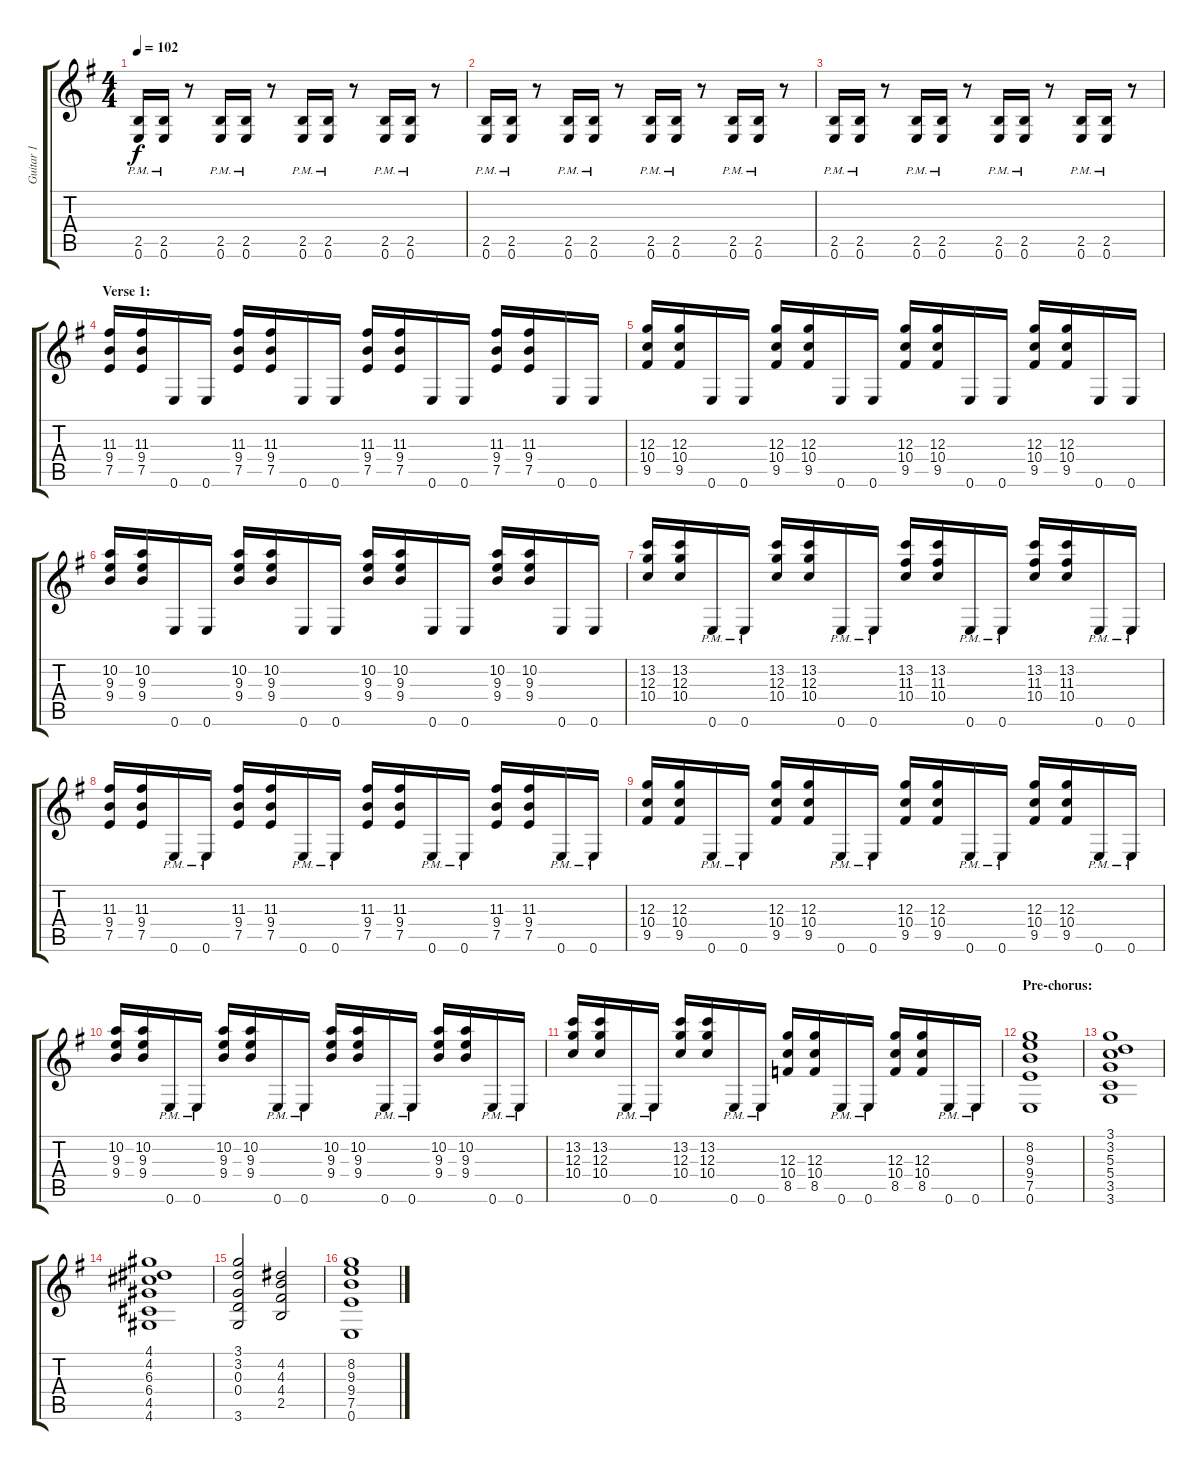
\track ("Guitar 1" "Guitar 1") {instrument distortionguitar}
\staff {score tabs}
\tuning (E4 B3 G3 D3 A2 E2) {hide}
\ts (4 4)
\tempo 102
\clef g2
\ks eminor
(2.5{pm} 0.6{pm}).16{dy f} (2.5{pm} 0.6{pm}).16 r.8 (2.5{pm} 0.6{pm}).16 (2.5{pm} 0.6{pm}).16 r.8 (2.5{pm} 0.6{pm}).16 (2.5{pm} 0.6{pm}).16 r.8 (2.5{pm} 0.6{pm}).16 (2.5{pm} 0.6{pm}).16 r.8 |
(2.5{pm} 0.6{pm}).16 (2.5{pm} 0.6{pm}).16 r.8 (2.5{pm} 0.6{pm}).16 (2.5{pm} 0.6{pm}).16 r.8 (2.5{pm} 0.6{pm}).16 (2.5{pm} 0.6{pm}).16 r.8 (2.5{pm} 0.6{pm}).16 (2.5{pm} 0.6{pm}).16 r.8 |
(2.5{pm} 0.6{pm}).16 (2.5{pm} 0.6{pm}).16 r.8 (2.5{pm} 0.6{pm}).16 (2.5{pm} 0.6{pm}).16 r.8 (2.5{pm} 0.6{pm}).16 (2.5{pm} 0.6{pm}).16 r.8 (2.5{pm} 0.6{pm}).16 (2.5{pm} 0.6{pm}).16 r.8 |
\section ("" "Verse 1:")
(11.3 9.4 7.5).16 (11.3 9.4 7.5).16 0.6.16 0.6.16 (11.3 9.4 7.5).16 (11.3 9.4 7.5).16 0.6.16 0.6.16 (11.3 9.4 7.5).16 (11.3 9.4 7.5).16 0.6.16 0.6.16 (11.3 9.4 7.5).16 (11.3 9.4 7.5).16 0.6.16 0.6.16 |
(12.3 10.4 9.5).16 (12.3 10.4 9.5).16 0.6.16 0.6.16 (12.3 10.4 9.5).16 (12.3 10.4 9.5).16 0.6.16 0.6.16 (12.3 10.4 9.5).16 (12.3 10.4 9.5).16 0.6.16 0.6.16 (12.3 10.4 9.5).16 (12.3 10.4 9.5).16 0.6.16 0.6.16 |
(10.2 9.3 9.4).16 (10.2 9.3 9.4).16 0.6.16 0.6.16 (10.2 9.3 9.4).16 (10.2 9.3 9.4).16 0.6.16 0.6.16 (10.2 9.3 9.4).16 (10.2 9.3 9.4).16 0.6.16 0.6.16 (10.2 9.3 9.4).16 (10.2 9.3 9.4).16 0.6.16 0.6.16 |
(13.2 12.3 10.4).16 (13.2 12.3 10.4).16 0.6{pm}.16 0.6{pm}.16 (13.2 12.3 10.4).16 (13.2 12.3 10.4).16 0.6{pm}.16 0.6{pm}.16 (13.2 11.3 10.4).16 (13.2 11.3 10.4).16 0.6{pm}.16 0.6{pm}.16 (13.2 11.3 10.4).16 (13.2 11.3 10.4).16 0.6{pm}.16 0.6{pm}.16 |
(11.3 9.4 7.5).16 (11.3 9.4 7.5).16 0.6{pm}.16 0.6{pm}.16 (11.3 9.4 7.5).16 (11.3 9.4 7.5).16 0.6{pm}.16 0.6{pm}.16 (11.3 9.4 7.5).16 (11.3 9.4 7.5).16 0.6{pm}.16 0.6{pm}.16 (11.3 9.4 7.5).16 (11.3 9.4 7.5).16 0.6{pm}.16 0.6{pm}.16 |
(12.3 10.4 9.5).16 (12.3 10.4 9.5).16 0.6{pm}.16 0.6{pm}.16 (12.3 10.4 9.5).16 (12.3 10.4 9.5).16 0.6{pm}.16 0.6{pm}.16 (12.3 10.4 9.5).16 (12.3 10.4 9.5).16 0.6{pm}.16 0.6{pm}.16 (12.3 10.4 9.5).16 (12.3 10.4 9.5).16 0.6{pm}.16 0.6{pm}.16 |
(10.2 9.3 9.4).16 (10.2 9.3 9.4).16 0.6{pm}.16 0.6{pm}.16 (10.2 9.3 9.4).16 (10.2 9.3 9.4).16 0.6{pm}.16 0.6{pm}.16 (10.2 9.3 9.4).16 (10.2 9.3 9.4).16 0.6{pm}.16 0.6{pm}.16 (10.2 9.3 9.4).16 (10.2 9.3 9.4).16 0.6{pm}.16 0.6{pm}.16 |
(13.2 12.3 10.4).16 (13.2 12.3 10.4).16 0.6{pm}.16 0.6{pm}.16 (13.2 12.3 10.4).16 (13.2 12.3 10.4).16 0.6{pm}.16 0.6{pm}.16 (12.3 10.4 8.5).16 (12.3 10.4 8.5).16 0.6{pm}.16 0.6{pm}.16 (12.3 10.4 8.5).16 (12.3 10.4 8.5).16 0.6{pm}.16 0.6{pm}.16 |
\section ("" "Pre-chorus:")
(8.2 9.3 9.4 7.5 0.6).1{volume 10} |
(3.1 3.2 5.3 5.4 3.5 3.6).1 |
(4.1 4.2 6.3 6.4 4.5 4.6).1 |
(3.1 3.2 0.3 0.4 3.6).2 (4.2 4.3 4.4 2.5).2 |
(8.2 9.3 9.4 7.5 0.6).1
